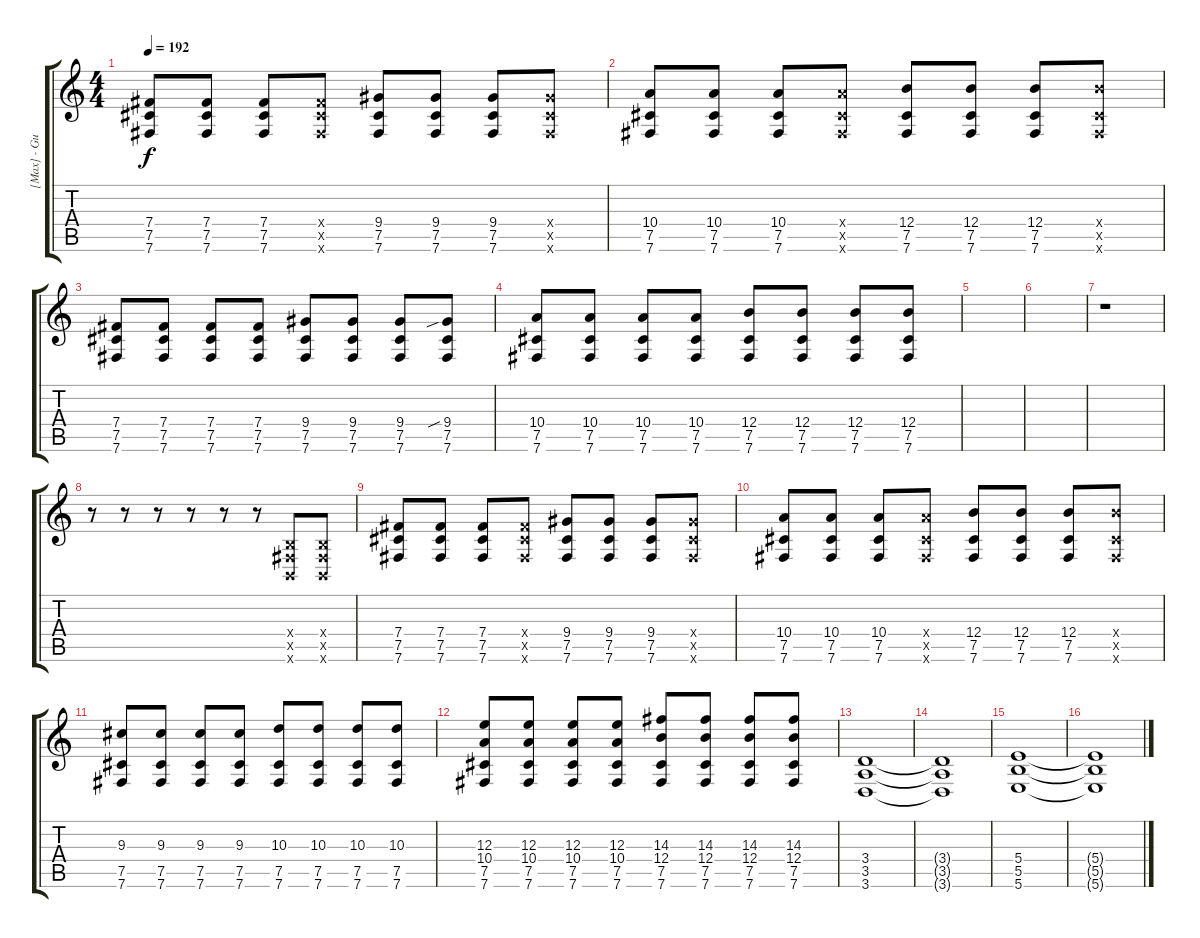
\track ("[Max] - Guitar 1" "[Max] - Gu") {instrument acousticguitarsteel}
\staff {score tabs}
\tuning (Db4 Ab3 E3 B2 Gb2 B1) {hide}
\ts (4 4)
\tempo 192
\clef g2
\ks c
(7.4 7.5 7.6).8{dy f} (7.4 7.5 7.6).8 (7.4 7.5 7.6).8 (7.4{x} 7.5{x} 7.6{x}).8 (9.4 7.5 7.6).8 (9.4 7.5 7.6).8 (9.4 7.5 7.6).8 (9.4{x} 7.5{x} 7.6{x}).8 |
(10.4 7.5 7.6).8 (10.4 7.5 7.6).8 (10.4 7.5 7.6).8 (10.4{x} 7.5{x} 7.6{x}).8 (12.4 7.5 7.6).8 (12.4 7.5 7.6).8 (12.4 7.5 7.6).8 (12.4{x} 7.5{x} 7.6{x}).8 |
(7.4 7.5 7.6).8 (7.4 7.5 7.6).8 (7.4 7.5 7.6).8 (7.4 7.5 7.6).8 (9.4 7.5 7.6).8 (9.4 7.5 7.6).8 (9.4 7.5 7.6).8 (9.4{sib} 7.5 7.6).8 |
(10.4 7.5 7.6).8 (10.4 7.5 7.6).8 (10.4 7.5 7.6).8 (10.4 7.5 7.6).8 (12.4 7.5 7.6).8 (12.4 7.5 7.6).8 (12.4 7.5 7.6).8 (12.4 7.5 7.6).8 |
|
|
r.1 |
r.8 r.8 r.8 r.8 r.8 r.8 (0.4{x} 0.5{x} 0.6{x}).8 (0.4{x} 0.5{x} 0.6{x}).8 |
(7.4 7.5 7.6).8 (7.4 7.5 7.6).8 (7.4 7.5 7.6).8 (7.4{x} 7.5{x} 7.6{x}).8 (9.4 7.5 7.6).8 (9.4 7.5 7.6).8 (9.4 7.5 7.6).8 (9.4{x} 7.5{x} 7.6{x}).8 |
(10.4 7.5 7.6).8 (10.4 7.5 7.6).8 (10.4 7.5 7.6).8 (10.4{x} 7.5{x} 7.6{x}).8 (12.4 7.5 7.6).8 (12.4 7.5 7.6).8 (12.4 7.5 7.6).8 (12.4{x} 7.5{x} 7.6{x}).8 |
(9.3 7.5 7.6).8 (9.3 7.5 7.6).8 (9.3 7.5 7.6).8 (9.3 7.5 7.6).8 (10.3 7.5 7.6).8 (10.3 7.5 7.6).8 (10.3 7.5 7.6).8 (10.3 7.5 7.6).8 |
(12.3 10.4 7.5 7.6).8 (12.3 10.4 7.5 7.6).8 (12.3 10.4 7.5 7.6).8 (12.3 10.4 7.5 7.6).8 (14.3 12.4 7.5 7.6).8 (14.3 12.4 7.5 7.6).8 (14.3 12.4 7.5 7.6).8 (14.3 12.4 7.5 7.6).8 |
(3.4 3.5 3.6).1 |
(3.4{t} 3.5{t} 3.6{t}).1 |
(5.4 5.5 5.6).1 |
(5.4{t} 5.5{t} 5.6{t}).1
